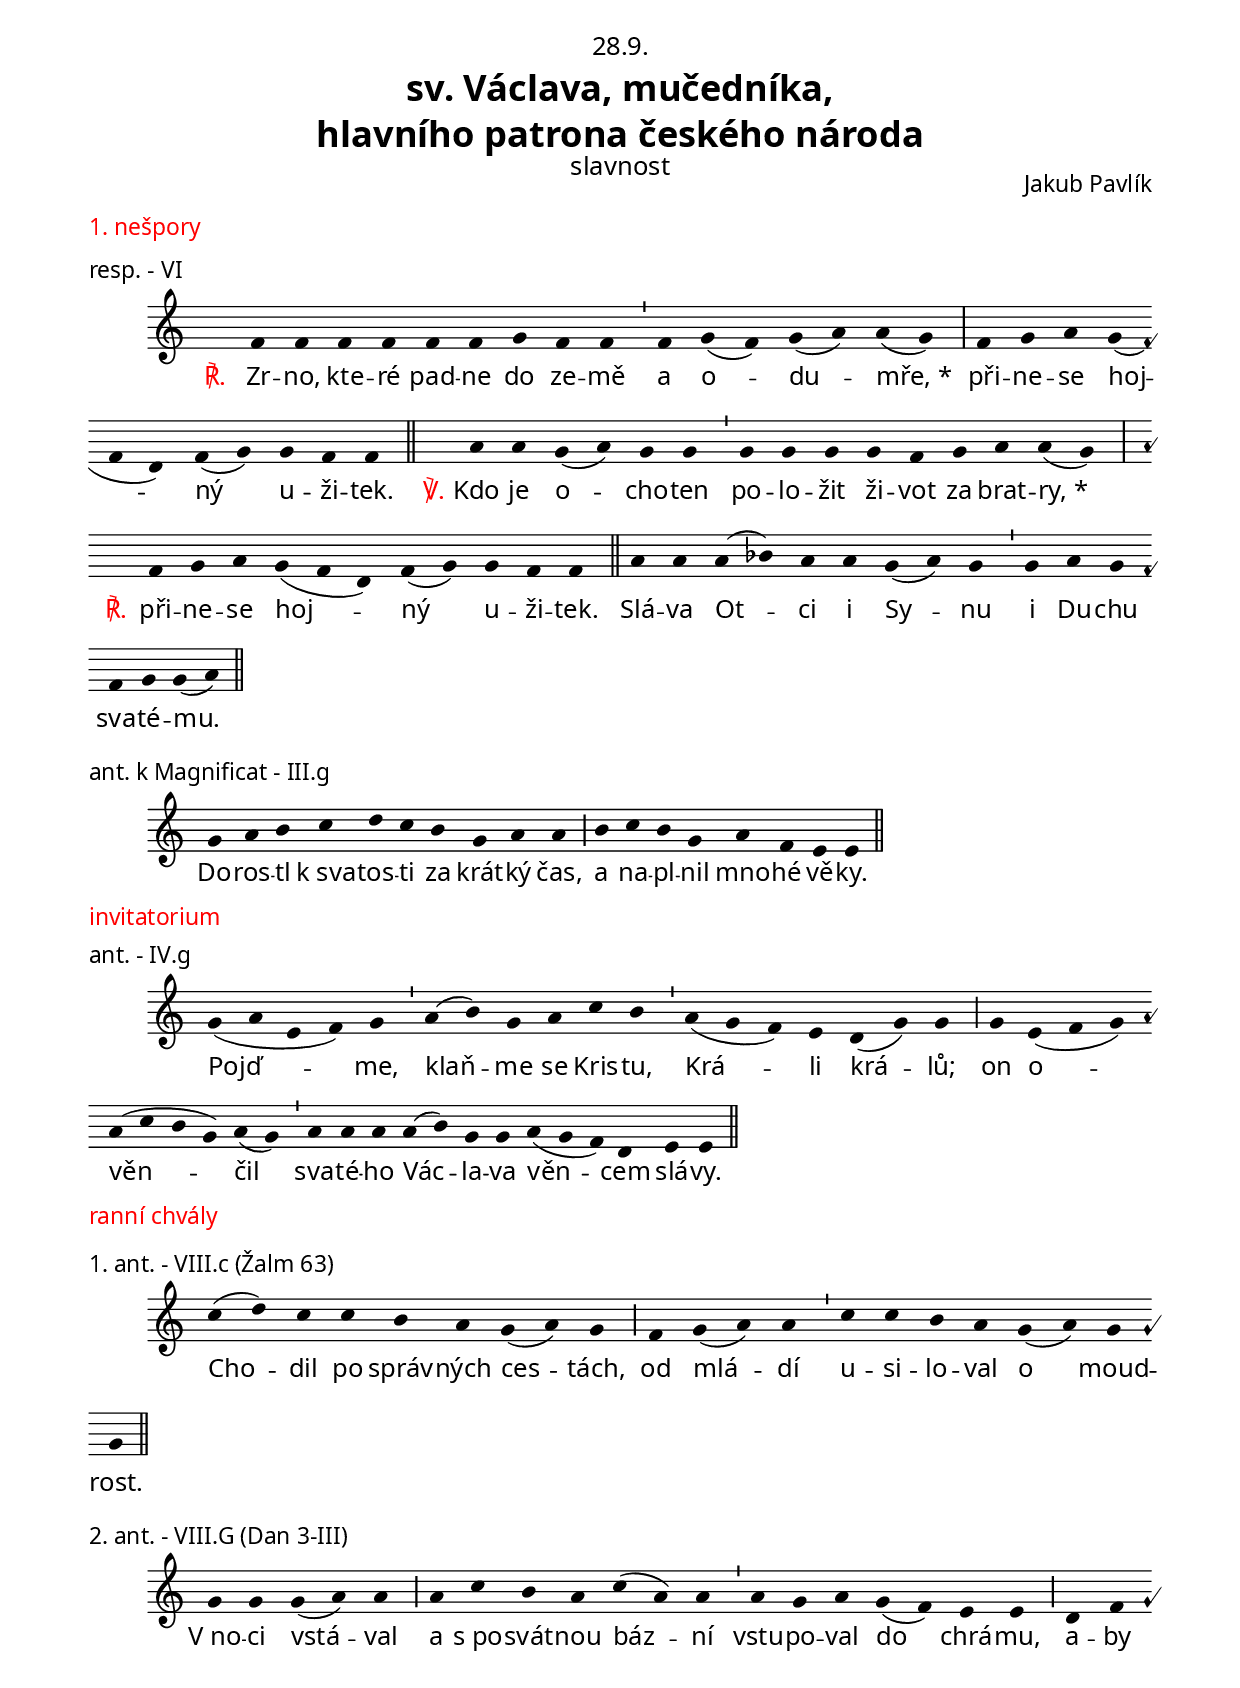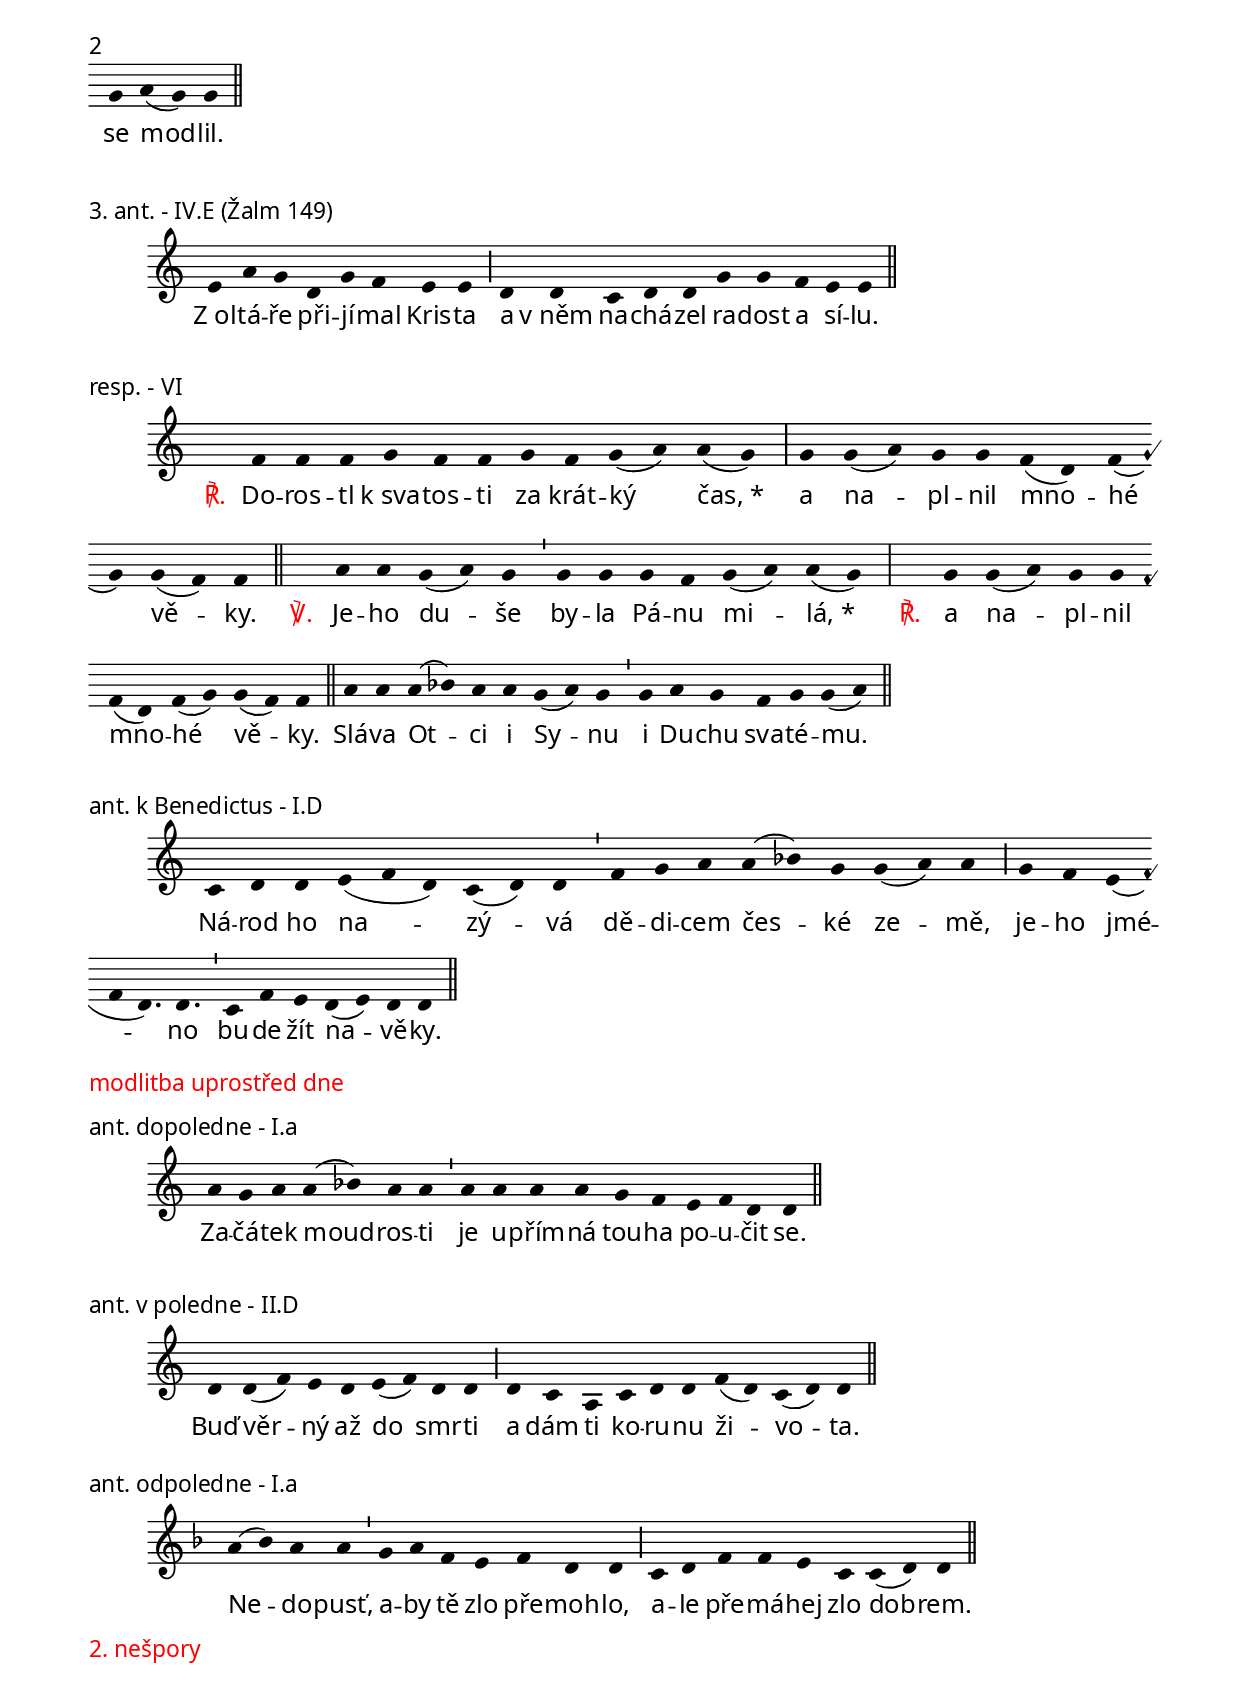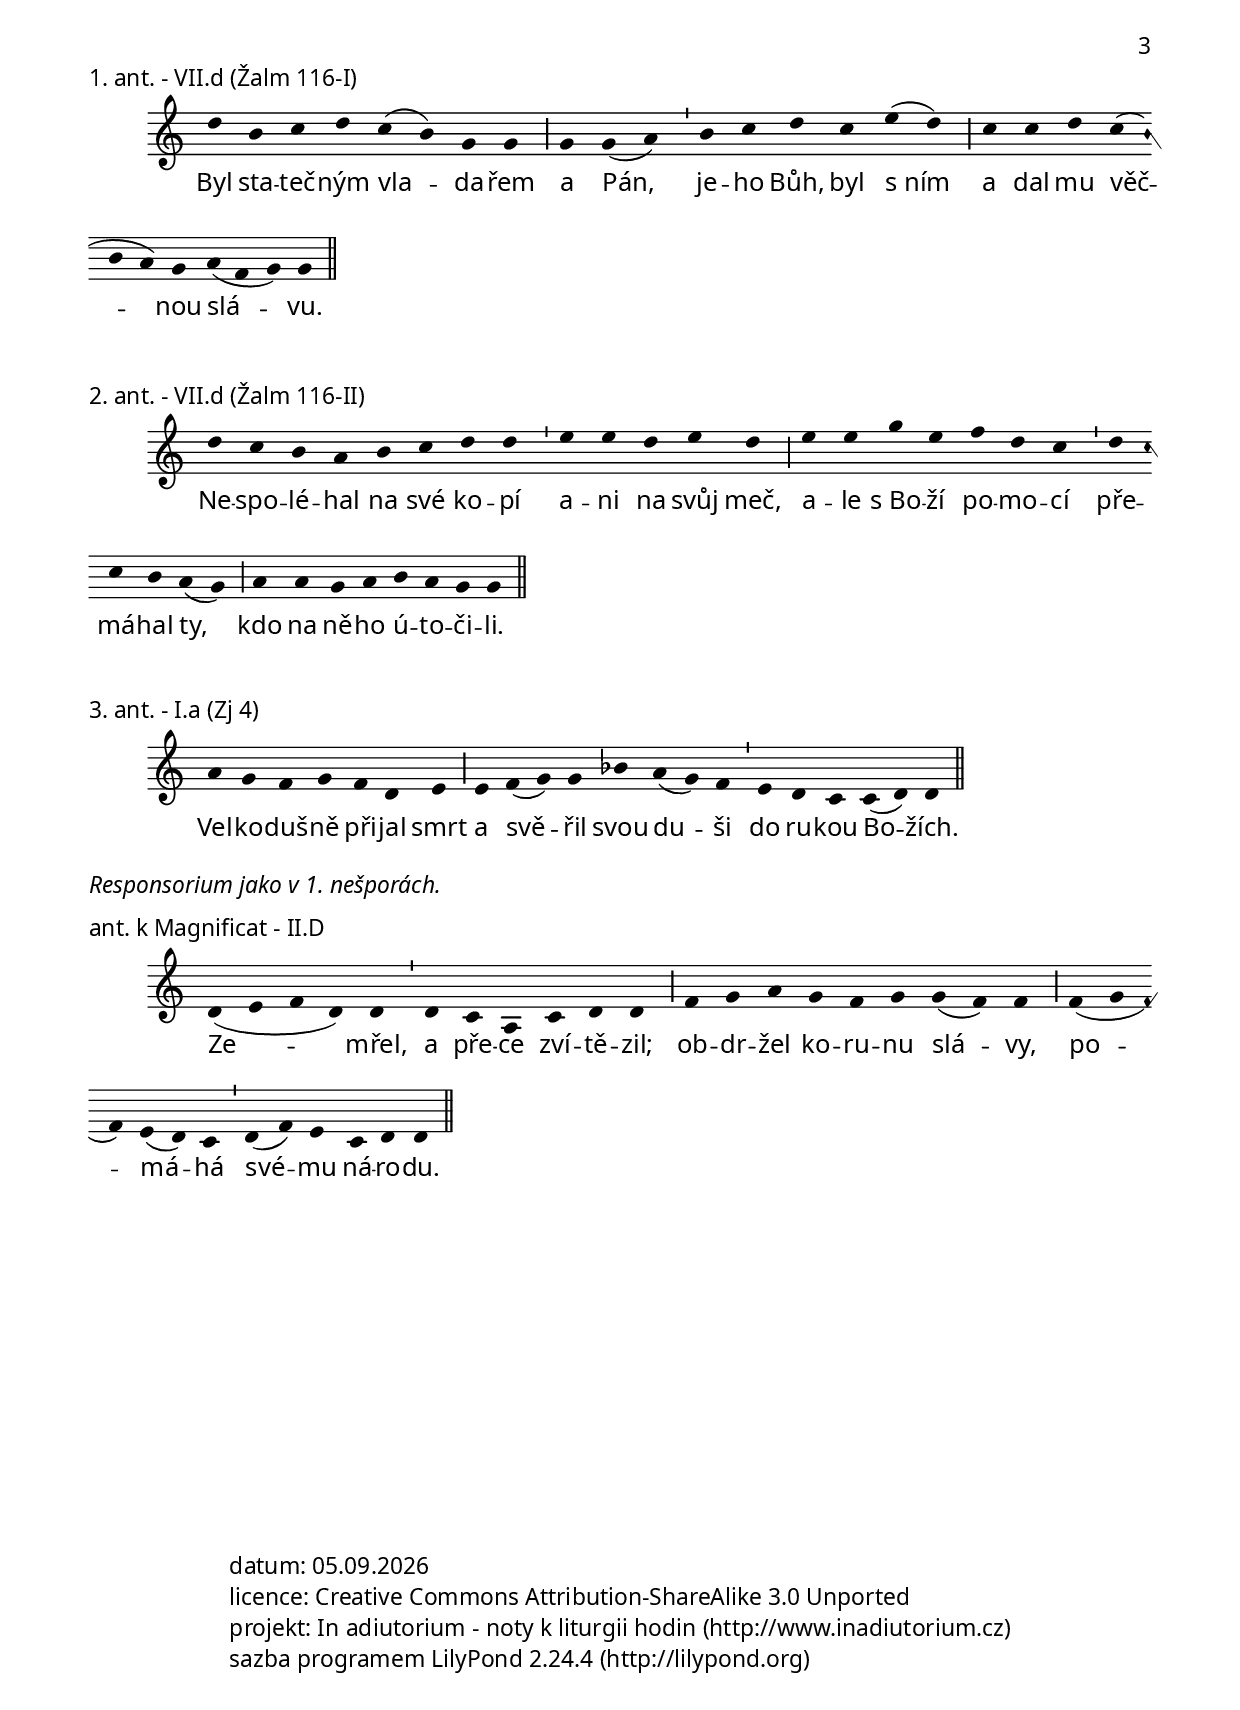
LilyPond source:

\version "2.15.40"

\include "../spolecne.ly"
\include "../dilyresponsorii.ly"

\header {
  title = \markup\titleSvatek
            \center-column{ "sv. Václava, mučedníka,"
            "hlavního patrona českého národa" }
            slavnost
            28.9.
  composer = "Jakub Pavlík"
}

\markup {\nadpisHodinka {"1. nešpory"}}

\score {
  \relative c' {
    \choralniRezim

    % R
    \neviditelna f
    f4 f f f f f g f f \barMin f g( f) g( a) a( g) \barMax
    f g a g( f d) f( g) g f f \barFinalis
    % V
    \neviditelna a
    a4 a g( a) g g \barMin g g g g f g a a( g) \barMax
    % R
    \neviditelna a
    f g a g( f d) f( g) g f f \barFinalis
    % Slava
    \respVIdoxologie \barFinalis
  }
  \addlyrics {
    \Response Zr -- no, kte -- ré pad -- ne do ze -- mě a o -- du -- mře,_*
    při -- ne -- se hoj -- ný u -- ži -- tek.
    \Verse Kdo je o -- cho -- ten po -- lo -- žit ži -- vot za brat -- ry,_*
    \Response při -- ne -- se hoj -- ný u -- ži -- tek.
    \textRespDoxologie
  }
  \header {
    quid = "resp."
    modus = "VI"
    id = "1ne-r"
    piece = \markup {\sestavTitulekResp}
  }
}

\score {
  \relative c'' {
    \choralniRezim
    g4 a b c d c b g a a \barMaior
    b c b g a f e e \barFinalis
  }
  \addlyrics {
    Do -- ros -- tl k_sva -- tos -- ti za krát -- ký čas,
    a na -- pl -- nil mno -- hé vě -- ky.
  }
  \header {
    quid = "ant. k Magnificat"
    modus = "III"
    differentia = "g"
    psalmus = ""
    id = "1ne-amag"
    piece = \markup {\sestavTitulekBezZalmu}
  }
}

\markup {\nadpisHodinka {"invitatorium"}}

\score {
  \relative c'' {
    \choralniRezim
    g4( a e f) g \barMin
    a( b) g a c b \barMin
    a( g f) e d( g) g \barMaior
    g e( f g) a( c b g) a( g) \barMin
    a a a a( b) g g a( g f) d e e \barFinalis
  }
  \addlyrics {
    Pojď -- me,
    klaň -- me se Kris -- tu,
    Krá -- li krá -- lů;
    on o -- věn -- čil
    sva -- té -- ho Vác -- la -- va
    věn -- cem slá -- vy.
  }
  \header {
    quid = "ant."
    modus = "IV"
    differentia = "g"
    psalmus = ""
    id = "invit"
    piece = \markup {\sestavTitulekBezZalmu}
  }
}

\markup {\nadpisHodinka {"ranní chvály"}}

\score {
  \relative c'' {
    \choralniRezim
    c4( d) c c b a g( a) g \barMaior
    f g( a) a \barMin c c b a g( a) g g \barFinalis
  }
  \addlyrics {
    Cho -- dil po správ -- ných ces -- tách,
    od mlá -- dí u -- si -- lo -- val o moud -- rost.
  }
  \header {
    quid = "1. ant."
    modus = "VIII"
    differentia = "c"
    psalmus = "Žalm 63"
    id = "rch-a1"
    piece = \markup {\sestavTitulek}
  }
}

\score {
  \relative c'' {
    \choralniRezim
    g4 g g( a) a \barMaior
    a c b a c( a) a \barMin
    a g a g( f) e e \barMaior
    d f g a( g) g \barFinalis
  }
  \addlyrics {
    V_no -- ci vstá -- val
    a s_po -- svát -- nou báz -- ní
    vstu -- po -- val do chrá -- mu,
    a -- by se mod -- lil.
  }
  \header {
    quid = "2. ant."
    modus = "VIII"
    differentia = "G"
    psalmus = "Dan 3-III"
    id = "rch-a2"
    piece = \markup {\sestavTitulek}
  }
}

\score {
  \relative c' {
    \choralniRezim
    e4 a g d g f e e \barMaior
    d d c d d g g f e e \barFinalis
  }
  \addlyrics {
    Z_ol -- tá -- ře při -- jí -- mal Kris -- ta
    a v_něm na -- chá -- zel ra -- dost a sí -- lu.
  }
  \header {
    quid = "3. ant."
    modus = "IV"
    differentia = "E"
    psalmus = "Žalm 149"
    id = "rch-a3"
    piece = \markup {\sestavTitulek}
  }
}

\score {
  \relative c' {
    \choralniRezim

    % R
    \neviditelna f
    f4 f f g f f g f g( a) a( g) \barMax
    g g( a) g g f( d) f( g) g( f) f \barFinalis
    % V
    \neviditelna a
    a a g( a) g \barMin g g g f g( a) a( g) \barMax
    % R
    \neviditelna a
    g g( a) g g f( d) f( g) g( f) f \barFinalis
    % Slava
    \respVIdoxologie \barFinalis
  }
  \addlyrics {
    \Response Do -- ros -- tl k_sva -- tos -- ti za krát -- ký čas,_*
    a na -- pl -- nil mno -- hé vě -- ky.
    \Verse Je -- ho du -- še by -- la Pá -- nu mi -- lá,_*
    \Response a na -- pl -- nil mno -- hé vě -- ky.
    \textRespDoxologie
  }
  \header {
    quid = "resp."
    modus = "VI"
    id = "rch-r"
    piece = \markup {\sestavTitulekResp}
  }
}

\score {
  \relative c' {
    \choralniRezim
    c4 d d e( f d) c( d) d \barMin
    f g a a( bes) g g( a) a \barMaior
    g f e( f d4.) d \barMin
    c4 f e d( e) d d \barFinalis
  }
  \addlyrics {
    Ná -- rod ho na -- zý -- vá
    dě -- di -- cem čes -- ké ze -- mě,
    je -- ho jmé -- no
    bu -- de žít na -- vě -- ky.
  }
  \header {
    quid = "ant. k Benedictus"
    modus = "I"
    differentia = "D"
    psalmus = ""
    id = "rch-aben"
    piece = \markup {\sestavTitulekBezZalmu}
  }
}

\markup {\nadpisHodinka {"modlitba uprostřed dne"}}

\score {
  \relative c'' {
    \choralniRezim
    a4 g a a( bes) a a \barMin
    a a a a g f e f d d \barFinalis
  }
  \addlyrics {
    Za -- čá -- tek moud -- ros -- ti
    je u -- přím -- ná tou -- ha po -- u -- čit se.
  }
  \header {
    quid = "ant. dopoledne"
    modus = "I"
    differentia = "a"
    psalmus = ""
    id = "tercie"
    piece = \markup {\sestavTitulekBezZalmu}
  }
}

\score {
  \relative c' {
    \choralniRezim
    d4 d( f) e d e( f) d d \barMaior
    d c a c d d f( d) c( d) d \barFinalis
  }
  \addlyrics {
    Buď věr -- ný až do smr -- ti
    a dám ti ko -- ru -- nu ži -- vo -- ta.
  }
  \header {
    quid = "ant. v poledne"
    modus = "II"
    differentia = "D"
    psalmus = ""
    id = "sexta"
    fial = "sanktoral/0506jansarkander.ly#ne-amag?zacatek=16"
    piece = \markup {\sestavTitulekBezZalmu}
  }
}

\score {
  \relative c'' {
    \choralniRezim
    \key f \major
    a4( bes) a a \barMin
    g a f e f d d \barMaior
    c d f f e c c( d) d \barFinalis
  }
  \addlyrics {
    Ne -- do -- pusť,
    a -- by tě zlo pře -- moh -- lo,
    a -- le pře -- má -- hej zlo dob -- rem.
  }
  \header {
    quid = "ant. odpoledne"
    modus = "I"
    differentia = "a"
    psalmus = ""
    id = "nona"
    piece = \markup {\sestavTitulekBezZalmu}
  }
}

\markup {\nadpisHodinka {"2. nešpory"}}

\score {
  \relative c'' {
    \choralniRezim
    d4 b c d c( b) g g \barMaior
    g g( a) \barMin b c d c e( d) \barMaior
    c c d c( b a) g a( f g) g \barFinalis
  }
  \addlyrics {
    Byl sta -- teč -- ným vla -- da -- řem
    a Pán, je -- ho Bůh, byl s_ním
    a dal mu věč -- nou slá -- vu.
  }
  \header {
    quid = "1. ant."
    modus = "VII"
    differentia = "d"
    psalmus = "Žalm 116-I"
    id = "2ne-a1"
    piece = \markup {\sestavTitulek}
  }
}

\score {
  \relative c'' {
    \choralniRezim
    d4 c b a b c d d \barMin
    e e d e d \barMaior
    e e g e f d c \barMin d c b a( g) \barMaior
    a a g a b a g g \barFinalis
  }
  \addlyrics {
    Ne -- spo -- lé -- hal na své ko -- pí
    a -- ni na svůj meč,
    a -- le s_Bo -- ží po -- mo -- cí pře -- má -- hal ty,
    kdo na ně -- ho ú -- to -- či -- li.
  }
  \header {
    quid = "2. ant."
    modus = "VII"
    differentia = "d"
    psalmus = "Žalm 116-II"
    id = "2ne-a2"
    piece = \markup {\sestavTitulek}
  }
}

\score {
  \relative c'' {
    \choralniRezim
    a4 g f g f d e \barMaior
    e f( g) g bes a( g) f \barMin
    e d c c( d) d \barFinalis
  }
  \addlyrics {
    Vel -- ko -- duš -- ně při -- jal smrt
    a svě -- řil svou du -- ši
    do ru -- kou Bo -- žích.
  }
  \header {
    quid = "3. ant."
    modus = "I"
    differentia = "a"
    psalmus = "Zj 4"
    id = "2ne-a3"
    piece = \markup {\sestavTitulek}
  }
}

\markup\italic{Responsorium jako v 1. nešporách.}

\score {
  \relative c' {
    \choralniRezim
    d4( e f d) d \barMin
    d c a c d d \barMaior
    f g a g f g g( f) f \barMaior
    f( g f) e( d) c \barMin
    d( f) e c d d \barFinalis
  }
  \addlyrics {
    Ze -- mřel,
    a pře -- ce zví -- tě -- zil;
    ob -- dr -- žel ko -- ru -- nu slá -- vy,
    po -- má -- há
    své -- mu ná -- ro -- du.
  }
  \header {
    quid = "ant. k Magnificat"
    modus = "II"
    differentia = "D"
    psalmus = ""
    id = "2ne-amag"
    piece = \markup {\sestavTitulekBezZalmu}
  }
}